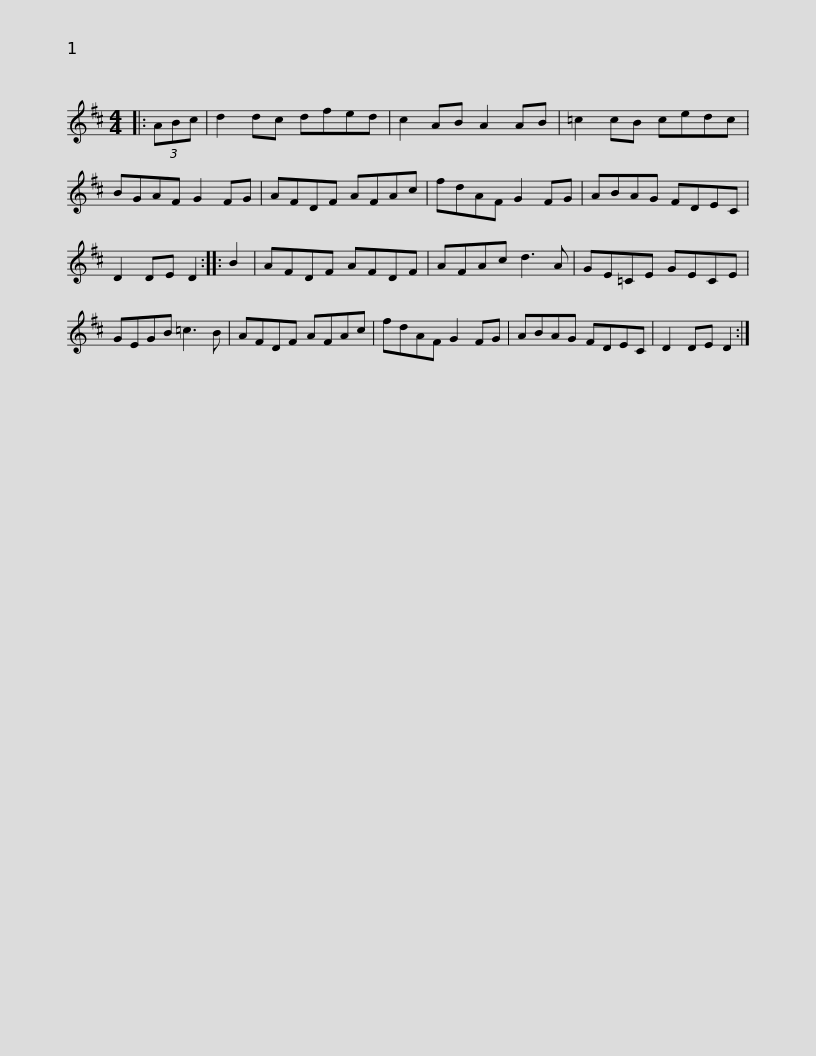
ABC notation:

X:1
L:1/8
M:4/4
I:linebreak $
K:D
V:1 treble
V:1
|: (3ABc | d2 dc dfed | c2 AB A2 AB | =c2 cB cedc | BGAF G2 FG | %5
 AFDF AFAc |$ fdAF G2 FG | ABAG FDEC | D2 DE D2 :: B2 | %10
 AFDF AFDF | AFAc d3 A | GE=CE GECE |$ GEGB =c3 B | AFDF AFAc | %15
 fdAF G2 FG | ABAG FDEC | D2 DE D2 :| %18
